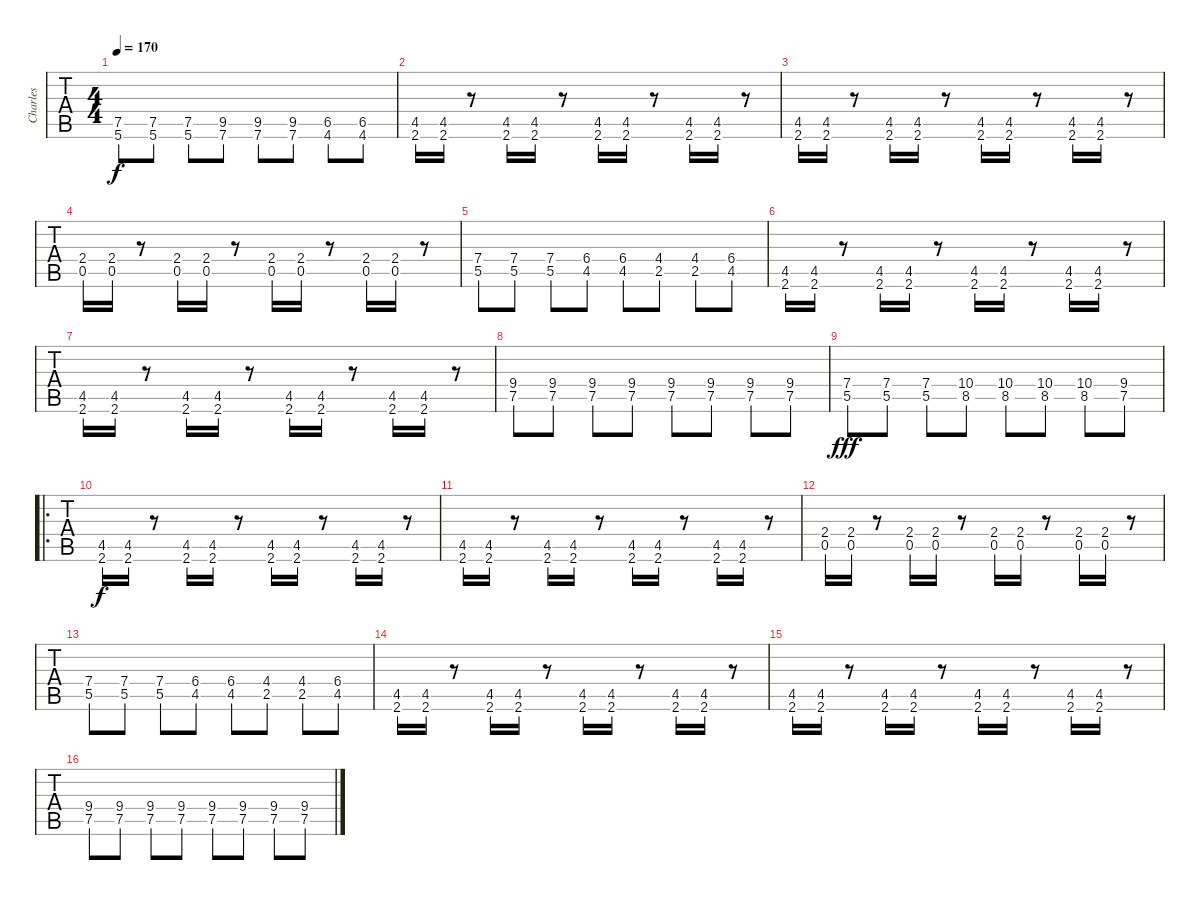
\track ("Charles" "Charles") {instrument distortionguitar}
\staff {tabs}
\tuning (D4 A3 F3 C3 G2 D2) {hide}
\ts (4 4)
\tempo 170
\clef g2
\ks c
(7.5 5.6).8{dy f} (7.5 5.6).8 (7.5 5.6).8 (9.5 7.6).8 (9.5 7.6).8 (9.5 7.6).8 (6.5 4.6).8 (6.5 4.6).8 |
(4.5 2.6).16 (4.5 2.6).16 r.8 (4.5 2.6).16 (4.5 2.6).16 r.8 (4.5 2.6).16 (4.5 2.6).16 r.8 (4.5 2.6).16 (4.5 2.6).16 r.8 |
(4.5 2.6).16 (4.5 2.6).16 r.8 (4.5 2.6).16 (4.5 2.6).16 r.8 (4.5 2.6).16 (4.5 2.6).16 r.8 (4.5 2.6).16 (4.5 2.6).16 r.8 |
(2.4 0.5).16 (2.4 0.5).16 r.8 (2.4 0.5).16 (2.4 0.5).16 r.8 (2.4 0.5).16 (2.4 0.5).16 r.8 (2.4 0.5).16 (2.4 0.5).16 r.8 |
(7.4 5.5).8 (7.4 5.5).8 (7.4 5.5).8 (6.4 4.5).8 (6.4 4.5).8 (4.4 2.5).8 (4.4 2.5).8 (6.4 4.5).8 |
(4.5 2.6).16 (4.5 2.6).16 r.8 (4.5 2.6).16 (4.5 2.6).16 r.8 (4.5 2.6).16 (4.5 2.6).16 r.8 (4.5 2.6).16 (4.5 2.6).16 r.8 |
(4.5 2.6).16 (4.5 2.6).16 r.8 (4.5 2.6).16 (4.5 2.6).16 r.8 (4.5 2.6).16 (4.5 2.6).16 r.8 (4.5 2.6).16 (4.5 2.6).16 r.8 |
(9.4 7.5).8 (9.4 7.5).8 (9.4 7.5).8 (9.4 7.5).8 (9.4 7.5).8 (9.4 7.5).8 (9.4 7.5).8 (9.4 7.5).8 |
(7.4 5.5).8{dy fff} (7.4 5.5).8 (7.4 5.5).8 (10.4 8.5).8 (10.4 8.5).8 (10.4 8.5).8 (10.4 8.5).8 (9.4 7.5).8 |
\ro
(4.5 2.6).16{dy f} (4.5 2.6).16 r.8 (4.5 2.6).16 (4.5 2.6).16 r.8 (4.5 2.6).16 (4.5 2.6).16 r.8 (4.5 2.6).16 (4.5 2.6).16 r.8 |
(4.5 2.6).16 (4.5 2.6).16 r.8 (4.5 2.6).16 (4.5 2.6).16 r.8 (4.5 2.6).16 (4.5 2.6).16 r.8 (4.5 2.6).16 (4.5 2.6).16 r.8 |
(2.4 0.5).16 (2.4 0.5).16 r.8 (2.4 0.5).16 (2.4 0.5).16 r.8 (2.4 0.5).16 (2.4 0.5).16 r.8 (2.4 0.5).16 (2.4 0.5).16 r.8 |
(7.4 5.5).8 (7.4 5.5).8 (7.4 5.5).8 (6.4 4.5).8 (6.4 4.5).8 (4.4 2.5).8 (4.4 2.5).8 (6.4 4.5).8 |
(4.5 2.6).16 (4.5 2.6).16 r.8 (4.5 2.6).16 (4.5 2.6).16 r.8 (4.5 2.6).16 (4.5 2.6).16 r.8 (4.5 2.6).16 (4.5 2.6).16 r.8 |
(4.5 2.6).16 (4.5 2.6).16 r.8 (4.5 2.6).16 (4.5 2.6).16 r.8 (4.5 2.6).16 (4.5 2.6).16 r.8 (4.5 2.6).16 (4.5 2.6).16 r.8 |
(9.4 7.5).8 (9.4 7.5).8 (9.4 7.5).8 (9.4 7.5).8 (9.4 7.5).8 (9.4 7.5).8 (9.4 7.5).8 (9.4 7.5).8
